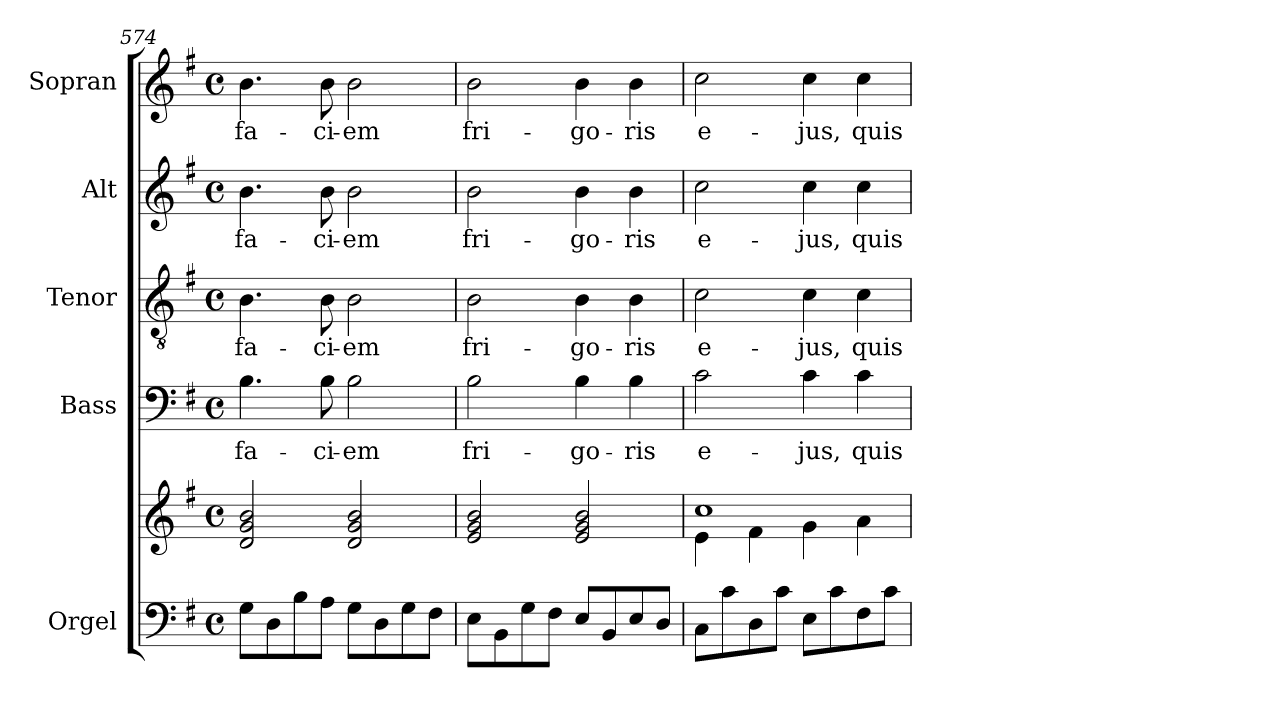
**kern	**kern	**kern	**text	**kern	**text	**kern	**text	**kern	**text
*part5	*part5	*part4	*part4	*part3	*part3	*part2	*part2	*part1	*part1
*staff6	*staff5	*staff4	*staff4	*staff3	*staff3	*staff2	*staff2	*staff1	*staff1
*I"Orgel	*	*I"Bass	*	*I"Tenor	*	*I"Alt	*	*I"Sopran	*
*I'Org.	*	*I'B.	*	*I'T.	*	*I'A.	*	*I'S.	*
*clefF4	*clefG2	*clefF4	*	*clefGv2	*	*clefG2	*	*clefG2	*
*k[f#]	*k[f#]	*k[f#]	*	*k[f#]	*	*k[f#]	*	*k[f#]	*
*G:	*G:	*G:	*	*G:	*	*G:	*	*G:	*
*M4/4	*M4/4	*M4/4	*	*M4/4	*	*M4/4	*	*M4/4	*
*met(c)	*met(c)	*met(c)	*	*met(c)	*	*met(c)	*	*met(c)	*
=574	=574	=574	=574	=574	=574	=574	=574	=574	=574
!	!	!	!LO:LY:b	!	!LO:LY:b	!	!LO:LY:b	!	!LO:LY:b
8G\L	2d/ 2g/ 2b/	4.B\	fa-	4.B\	fa-	4.b\	fa-	4.b\	fa-
8D\	.	.	.	.	.	.	.	.	.
8B\	.	.	.	.	.	.	.	.	.
!	!	!	!LO:LY:b	!	!LO:LY:b	!	!LO:LY:b	!	!LO:LY:b
8A\J	.	8B\	-ci-	8B\	-ci-	8b\	-ci-	8b\	-ci-
!	!	!	!LO:LY:b	!	!LO:LY:b	!	!LO:LY:b	!	!LO:LY:b
8G\L	2d/ 2g/ 2b/	2B\	-em	2B\	-em	2b\	-em	2b\	-em
8D\	.	.	.	.	.	.	.	.	.
8G\	.	.	.	.	.	.	.	.	.
8F#\J	.	.	.	.	.	.	.	.	.
=575	=575	=575	=575	=575	=575	=575	=575	=575	=575
!	!	!	!LO:LY:b	!	!LO:LY:b	!	!LO:LY:b	!	!LO:LY:b
8E\L	2e/ 2g/ 2b/	2B\	fri-	2B\	fri-	2b\	fri-	2b\	fri-
8BB\	.	.	.	.	.	.	.	.	.
8G\	.	.	.	.	.	.	.	.	.
8F#\J	.	.	.	.	.	.	.	.	.
!	!	!	!LO:LY:b	!	!LO:LY:b	!	!LO:LY:b	!	!LO:LY:b
8E/L	2e/ 2g/ 2b/	4B\	-go-	4B\	-go-	4b\	-go-	4b\	-go-
8BB/	.	.	.	.	.	.	.	.	.
!	!	!	!LO:LY:b	!	!LO:LY:b	!	!LO:LY:b	!	!LO:LY:b
8E/	.	4B\	-ris	4B\	-ris	4b\	-ris	4b\	-ris
8D/J	.	.	.	.	.	.	.	.	.
=576	=576	=576	=576	=576	=576	=576	=576	=576	=576
*	*^	*	*	*	*	*	*	*	*
!	!	!	!	!LO:LY:b	!	!LO:LY:b	!	!LO:LY:b	!	!LO:LY:b
8C\L	1cc	4e\	2c\	e-	2c\	e-	2cc\	e-	2cc\	e-
8c\	.	.	.	.	.	.	.	.	.	.
8D\	.	4f#\	.	.	.	.	.	.	.	.
8c\J	.	.	.	.	.	.	.	.	.	.
!	!	!	!	!LO:LY:b	!	!LO:LY:b	!	!LO:LY:b	!	!LO:LY:b
8E\L	.	4g\	4c\	-jus,	4c\	-jus,	4cc\	-jus,	4cc\	-jus,
8c\	.	.	.	.	.	.	.	.	.	.
!	!	!	!	!LO:LY:b	!	!LO:LY:b	!	!LO:LY:b	!	!LO:LY:b
8F#\	.	4a\	4c\	quis	4c\	quis	4cc\	quis	4cc\	quis
8c\J	.	.	.	.	.	.	.	.	.	.
*	*v	*v	*	*	*	*	*	*	*	*
=	=	=	=	=	=	=	=	=	=
*-	*-	*-	*-	*-	*-	*-	*-	*-	*-
